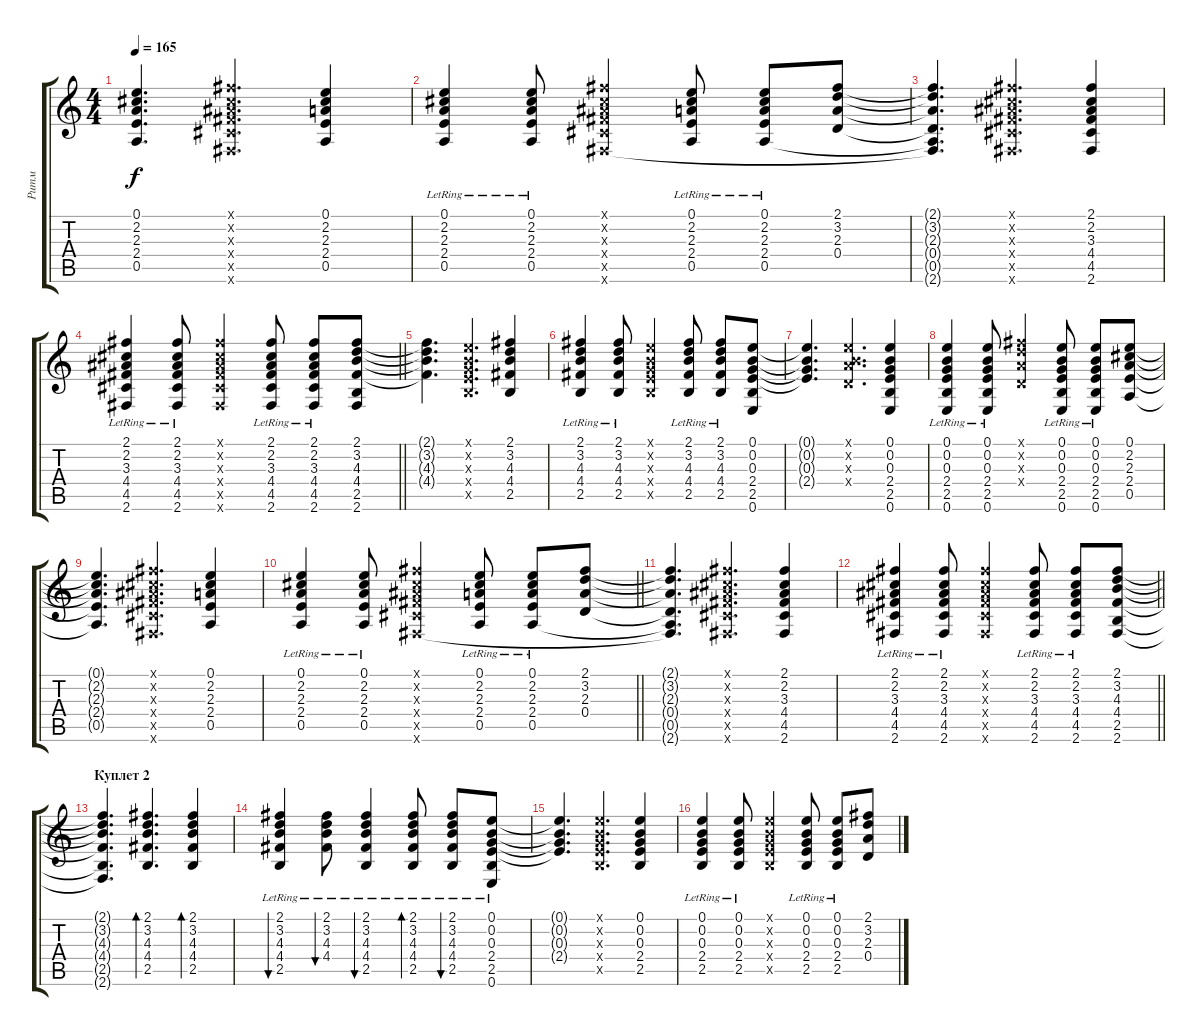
\track ("Ритм" "Ритм") {instrument acousticguitarsteel}
\staff {score tabs}
\tuning (E4 B3 G3 D3 A2 E2) {hide}
\ts (4 4)
\tempo 165
\clef g2
\ks c
(0.1{t} 2.2{t} 2.3{t} 2.4{t} 0.5{t}).4{d dy f} (2.1{x} 2.2{x} 3.3{x} 4.4{x} 4.5{x} 2.6{x}).4{d} (0.1 2.2 2.3 2.4 0.5).4 |
(0.1{lr} 2.2{lr} 2.3{lr} 2.4 0.5).4 (0.1{lr} 2.2{lr} 2.3{lr} 2.4 0.5).8 (2.1{x} 2.2{x} 3.3{x} 4.4{x} 4.5{x} 2.6{x}).4 (0.1{lr} 2.2{lr} 2.3 2.4 0.5).8 (0.1{lr} 2.2{lr} 2.3{lr} 2.4 0.5).8 (2.1 3.2 2.3 0.4).8 |
(2.1{t} 3.2{t} 2.3{t} 0.4{t} 0.5{t} 2.6{t}).4{d} (2.1{x} 2.2{x} 3.3{x} 4.4{x} 4.5{x} 2.6{x}).4{d} (2.1 2.2 3.3 4.4 4.5 2.6).4 |
\barLineRight lightlight
(2.1{lr} 2.2{lr} 3.3{lr} 4.4 4.5 2.6).4 (2.1{lr} 2.2{lr} 3.3{lr} 4.4 4.5 2.6).8 (2.1{x} 2.2{x} 3.3{x} 4.4{x} 4.5{x} 2.6{x}).4 (2.1{lr} 2.2{lr} 3.3 4.4 4.5 2.6).8 (2.1{lr} 2.2{lr} 3.3{lr} 4.4 4.5 2.6).8 (2.1 3.2 4.3 4.4 2.5 2.6).8 |
(2.1{t} 3.2{t} 4.3{t} 4.4{t}).4{d} (0.1{x} 0.2{x} 0.3{x} 2.4{x} 2.5{x}).4{d} (2.1 3.2 4.3 4.4 2.5).4 |
(2.1{lr} 3.2{lr} 4.3{lr} 4.4 2.5).4 (2.1{lr} 3.2{lr} 4.3{lr} 4.4 2.5).8 (0.1{x} 0.2{x} 0.3{x} 2.4{x} 2.5{x}).4 (2.1{lr} 3.2{lr} 4.3{lr} 4.4 2.5).8 (2.1{lr} 3.2{lr} 4.3{lr} 4.4 2.5).8 (0.1 0.2 0.3 2.4 2.5 0.6).8 |
(0.1{t} 0.2{t} 0.3{t} 2.4{t}).4{d} (0.1{x} 0.2{x} 2.3{x} 0.4{x}).4{d} (0.1 0.2 0.3 2.4 2.5 0.6).4 |
(0.1{lr} 0.2{lr} 0.3{lr} 2.4 2.5 0.6).4 (0.1{lr} 0.2 0.3{lr} 2.4 2.5 0.6).8 (2.1{x} 3.2{x} 2.3{x} 0.4{x}).4 (0.1{lr} 0.2{lr} 0.3{lr} 2.4 2.5 0.6).8 (0.1{lr} 0.2{lr} 0.3{lr} 2.4 2.5 0.6).8 (0.1 2.2 2.3 2.4 0.5).8 |
(0.1{t} 2.2{t} 2.3{t} 2.4{t} 0.5{t}).4{d} (2.1{x} 2.2{x} 3.3{x} 4.4{x} 4.5{x} 2.6{x}).4{d} (0.1 2.2 2.3 2.4 0.5).4 |
\barLineRight lightlight
(0.1{lr} 2.2{lr} 2.3{lr} 2.4 0.5).4 (0.1{lr} 2.2{lr} 2.3{lr} 2.4 0.5).8 (2.1{x} 2.2{x} 3.3{x} 4.4{x} 4.5{x} 2.6{x}).4 (0.1{lr} 2.2{lr} 2.3 2.4 0.5).8 (0.1{lr} 2.2{lr} 2.3{lr} 2.4 0.5).8 (2.1 3.2 2.3 0.4).8 |
(2.1{t} 3.2{t} 2.3{t} 0.4{t} 0.5{t} 2.6{t}).4{d} (2.1{x} 2.2{x} 3.3{x} 4.4{x} 4.5{x} 2.6{x}).4{d} (2.1 2.2 3.3 4.4 4.5 2.6).4 |
\barLineRight lightlight
(2.1{lr} 2.2{lr} 3.3{lr} 4.4 4.5 2.6).4 (2.1{lr} 2.2{lr} 3.3{lr} 4.4 4.5 2.6).8 (2.1{x} 2.2{x} 3.3{x} 4.4{x} 4.5{x} 2.6{x}).4 (2.1{lr} 2.2{lr} 3.3 4.4 4.5 2.6).8 (2.1{lr} 2.2{lr} 3.3{lr} 4.4 4.5 2.6).8 (2.1 3.2 4.3 4.4 2.5 2.6).8 |
\section ("" "Куплет 2")
(2.1{t} 3.2{t} 4.3{t} 4.4{t} 2.5{t} 2.6{t}).4{d} (2.1 3.2 4.3 4.4 2.5).4{d bd 60} (2.1 3.2 4.3 4.4 2.5).4{bd 60} |
(2.1{lr} 3.2{lr} 4.3{lr} 4.4 2.5).4{bu 60} (2.1{lr} 3.2{lr} 4.3{lr} 4.4).8{bu 60} (2.1{lr} 3.2{lr} 4.3{lr} 4.4 2.5).4{bu 60} (2.1{lr} 3.2{lr} 4.3{lr} 4.4 2.5).8{bd 60} (2.1{lr} 3.2{lr} 4.3{lr} 4.4 2.5).8{bu 60} (0.1{lr} 0.2{lr} 0.3{lr} 2.4 2.5 0.6).8 |
(0.1{t} 0.2{t} 0.3{t} 2.4{t}).4{d} (0.1{x} 0.2{x} 0.3{x} 2.4{x} 2.5{x}).4{d} (0.1 0.2 0.3 2.4 2.5).4 |
(0.1{lr} 0.2{lr} 0.3{lr} 2.4 2.5).4 (0.1{lr} 0.2{lr} 0.3{lr} 2.4 2.5).8 (0.1{x} 0.2{x} 0.3{x} 2.4{x} 2.5{x}).4 (0.1{lr} 0.2{lr} 0.3{lr} 2.4 2.5).8 (0.1{lr} 0.2{lr} 0.3{lr} 2.4 2.5).8 (2.1 3.2 2.3 0.4).8
